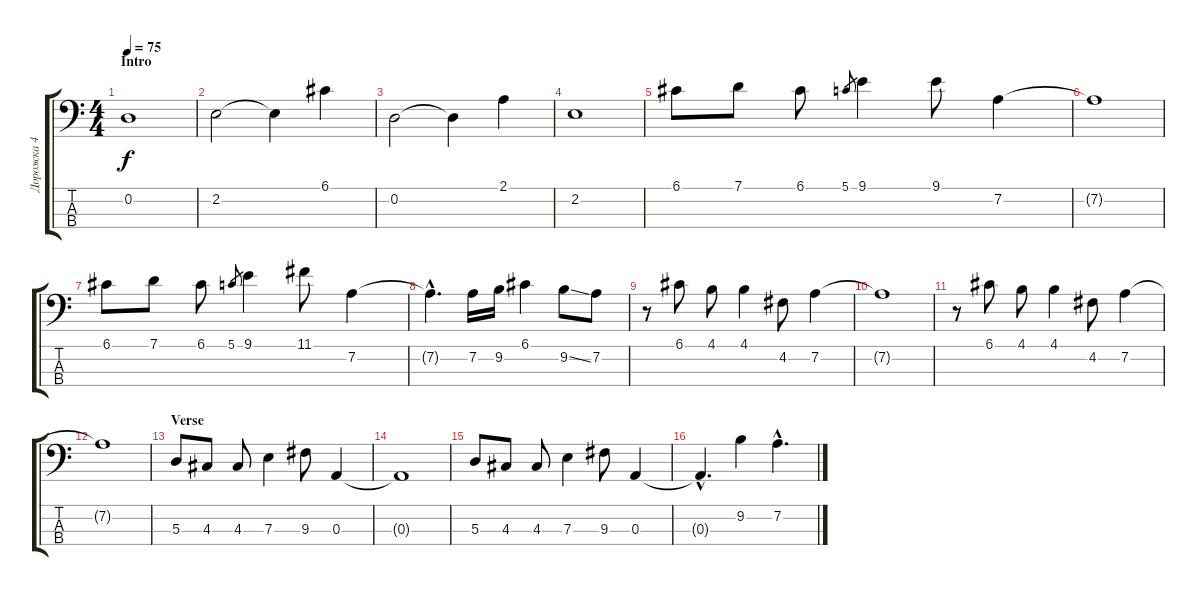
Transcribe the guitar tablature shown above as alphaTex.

\track ("Дорожка 4" "Дорожка 4") {instrument electricbassfinger}
\staff {score tabs}
\tuning (G2 D2 A1 E1) {hide}
\ts (4 4)
\section ("" "Intro")
\tempo 75
\clef f4
\ks c
0.2.1{dy f instrument electricbassfinger} |
2.2.2 2.2{t}.4 6.1.4 |
0.2.2 0.2{t}.4 2.1.4 |
2.2.1 |
6.1.8 7.1.8 6.1.8 5.1.8{gr} 9.1.4 9.1.8 7.2.4 |
7.2{t}.1 |
6.1.8 7.1.8 6.1.8 5.1.8{gr} 9.1.4 11.1.8 7.2.4 |
7.2{hac t}.4{d} 7.2.16 9.2.16 6.1.4 9.2{ss}.8 7.2.8 |
r.8 6.1.8 4.1.8 4.1.4 4.2.8 7.2.4 |
7.2{t}.1 |
r.8 6.1.8 4.1.8 4.1.4 4.2.8 7.2.4 |
7.2{t}.1 |
\section ("" "Verse")
5.3.8 4.3.8 4.3.8 7.3.4 9.3.8 0.3.4 |
0.3{t}.1 |
5.3.8 4.3.8 4.3.8 7.3.4 9.3.8 0.3.4 |
0.3{hac t}.4{d} 9.2.4 7.2{hac}.4{d}
